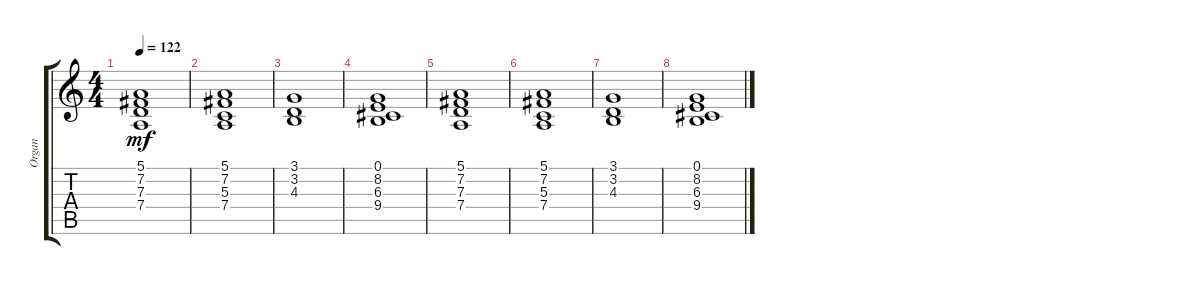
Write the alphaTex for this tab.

\track ("Organ" "Organ") {instrument drawbarorgan}
\staff {score tabs}
\tuning (E4 B3 G3 D3 A2 E2) {hide}
\ts (4 4)
\tempo 122
\clef g2
\ks c
(5.1 7.2 7.3 7.4).1{dy mf volume 11} |
(5.1 7.2 5.3 7.4).1{volume 10} |
(3.1 3.2 4.3).1{volume 9} |
(0.1 8.2 6.3 9.4).1{volume 8} |
(5.1 7.2 7.3 7.4).1{volume 6} |
(5.1 7.2 5.3 7.4).1{volume 5} |
(3.1 3.2 4.3).1{volume 4} |
(0.1 8.2 6.3 9.4).1{volume 2}
